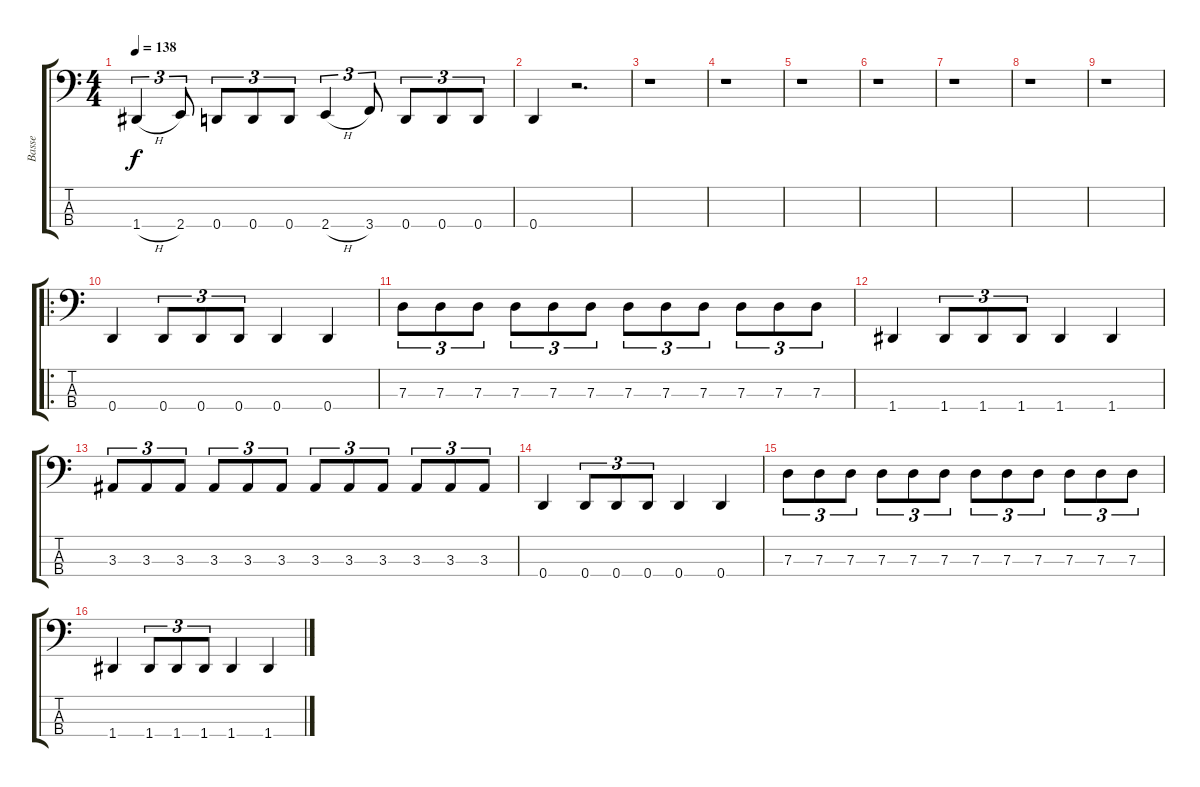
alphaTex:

\track ("Basse" "Basse") {instrument electricbassfinger}
\staff {score tabs}
\tuning (F2 C2 G1 D1) {hide}
\ts (4 4)
\tempo 138
\clef f4
\ks c
1.4{h}.4{tu (3 2) dy f} 2.4.8{tu (3 2)} 0.4.8{tu (3 2)} 0.4.8{tu (3 2)} 0.4.8{tu (3 2)} 2.4{h}.4{tu (3 2)} 3.4.8{tu (3 2)} 0.4.8{tu (3 2)} 0.4.8{tu (3 2)} 0.4.8{tu (3 2)} |
0.4.4 r.2{d} |
r.1 |
r.1 |
r.1 |
r.1 |
r.1 |
r.1 |
r.1 |
\ro
0.4.4 0.4.8{tu (3 2)} 0.4.8{tu (3 2)} 0.4.8{tu (3 2)} 0.4.4 0.4.4 |
7.3.8{tu (3 2)} 7.3.8{tu (3 2)} 7.3.8{tu (3 2)} 7.3.8{tu (3 2)} 7.3.8{tu (3 2)} 7.3.8{tu (3 2)} 7.3.8{tu (3 2)} 7.3.8{tu (3 2)} 7.3.8{tu (3 2)} 7.3.8{tu (3 2)} 7.3.8{tu (3 2)} 7.3.8{tu (3 2)} |
1.4.4 1.4.8{tu (3 2)} 1.4.8{tu (3 2)} 1.4.8{tu (3 2)} 1.4.4 1.4.4 |
3.3.8{tu (3 2)} 3.3.8{tu (3 2)} 3.3.8{tu (3 2)} 3.3.8{tu (3 2)} 3.3.8{tu (3 2)} 3.3.8{tu (3 2)} 3.3.8{tu (3 2)} 3.3.8{tu (3 2)} 3.3.8{tu (3 2)} 3.3.8{tu (3 2)} 3.3.8{tu (3 2)} 3.3.8{tu (3 2)} |
0.4.4 0.4.8{tu (3 2)} 0.4.8{tu (3 2)} 0.4.8{tu (3 2)} 0.4.4 0.4.4 |
7.3.8{tu (3 2)} 7.3.8{tu (3 2)} 7.3.8{tu (3 2)} 7.3.8{tu (3 2)} 7.3.8{tu (3 2)} 7.3.8{tu (3 2)} 7.3.8{tu (3 2)} 7.3.8{tu (3 2)} 7.3.8{tu (3 2)} 7.3.8{tu (3 2)} 7.3.8{tu (3 2)} 7.3.8{tu (3 2)} |
1.4.4 1.4.8{tu (3 2)} 1.4.8{tu (3 2)} 1.4.8{tu (3 2)} 1.4.4 1.4.4
